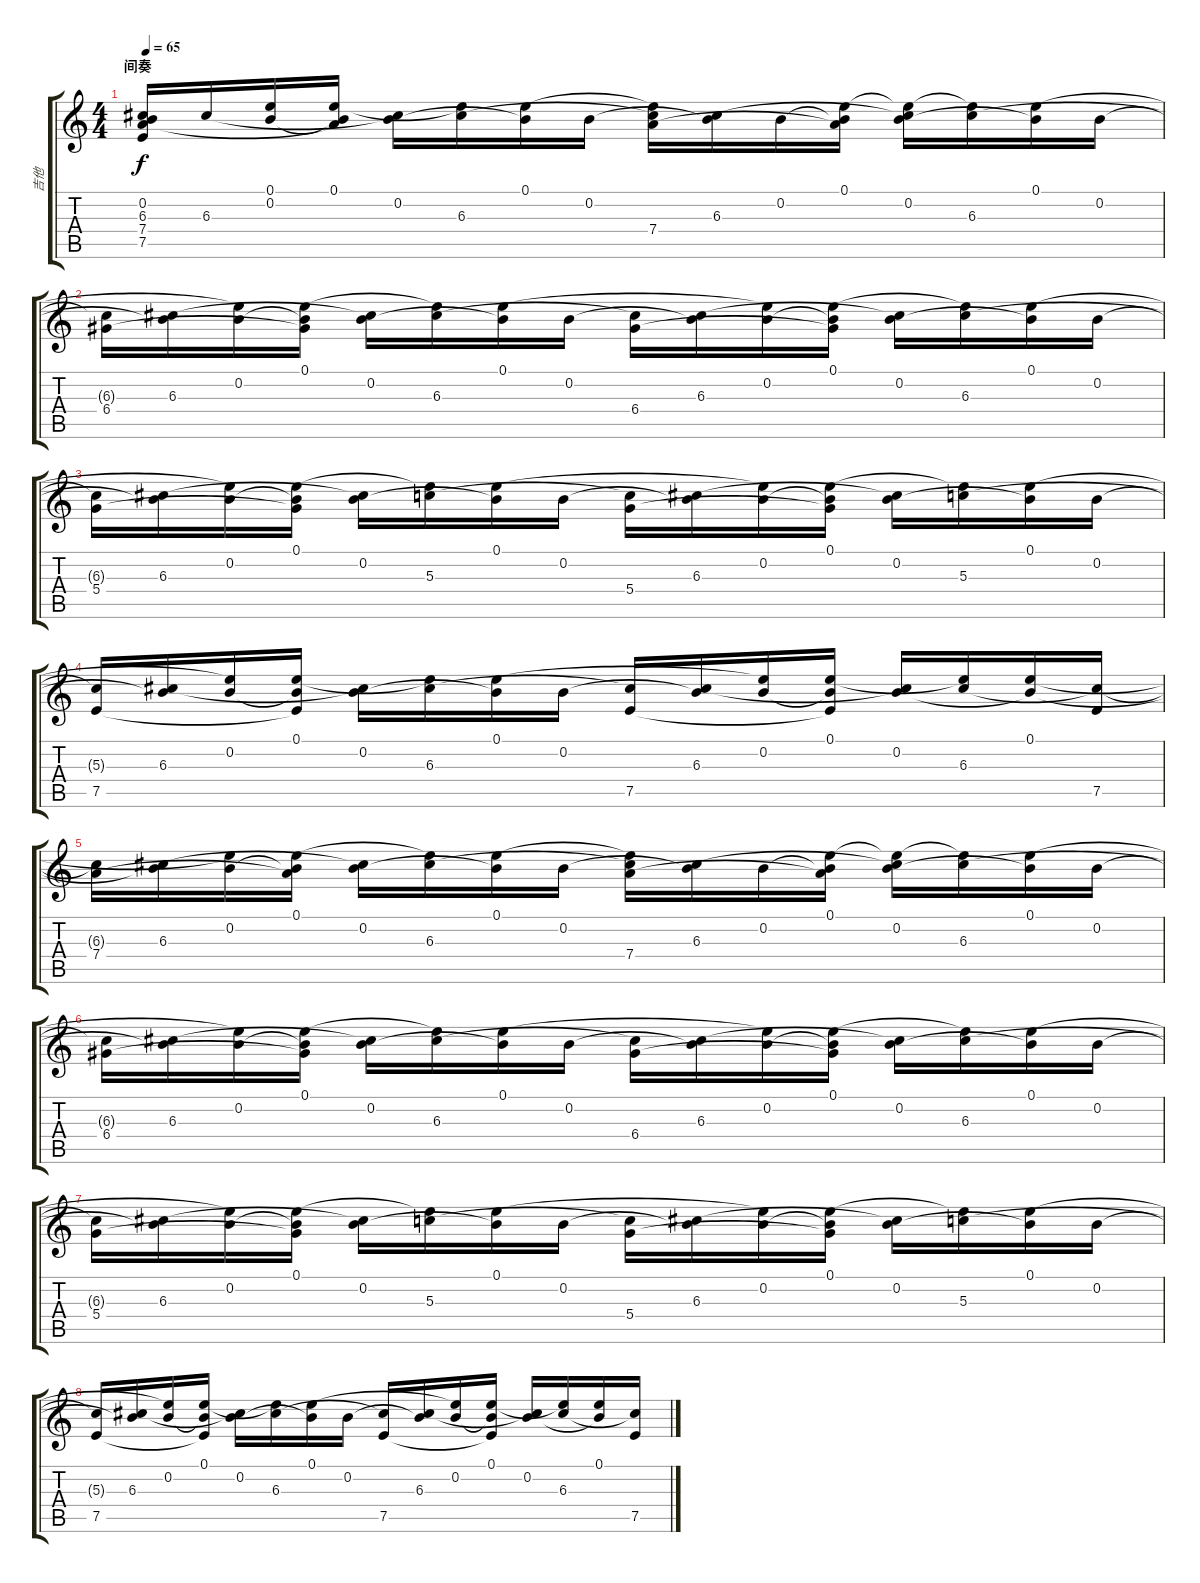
\track ("吉他" "吉他") {instrument acousticguitarnylon}
\staff {score tabs}
\tuning (E4 B3 G3 D3 A2 E2) {hide}
\ts (4 4)
\section ("" "间奏")
\tempo 65
\clef g2
\ks c
(0.2{t} 6.3{t} 7.4 7.5{t}).16{dy f} 6.3.16 (0.1{t} 0.2).16 (0.1 0.2{t} 7.4{t}).16 (0.2 6.3{t}).16 (0.1{t} 6.3).16 (0.1 0.2{t}).16 0.2.16 (0.1{t} 6.3{t} 7.4).16 (0.2{t} 6.3).16 0.2.16 (0.1 0.2{t} 7.4{t}).16 (0.1{t} 0.2 6.3{t}).16 (0.1{t} 6.3).16 (0.1 0.2{t}).16 0.2.16 |
(6.3{t} 6.4).16 (0.2{t} 6.3).16 (0.1{t} 0.2).16 (0.1 0.2{t} 6.4{t}).16 (0.2 6.3{t}).16 (0.1{t} 6.3).16 (0.1 0.2{t}).16 0.2.16 (6.3{t} 6.4).16 (0.2{t} 6.3).16 (0.1{t} 0.2).16 (0.1 0.2{t} 6.4{t}).16 (0.2 6.3{t}).16 (0.1{t} 6.3).16 (0.1 0.2{t}).16 0.2.16 |
(6.3{t} 5.4).16 (0.2{t} 6.3).16 (0.1{t} 0.2).16 (0.1 0.2{t} 5.4{t}).16 (0.2 6.3{t}).16 (0.1{t} 5.3).16 (0.1 0.2{t}).16 0.2.16 (5.3{t} 5.4).16 (0.2{t} 6.3).16 (0.1{t} 0.2).16 (0.1 0.2{t} 5.4{t}).16 (0.2 6.3{t}).16 (0.1{t} 5.3).16 (0.1 0.2{t}).16 0.2.16 |
(5.3{t} 7.5).16 (0.2{t} 6.3).16 (0.1{t} 0.2).16 (0.1 0.2{t} 7.5{t}).16 (0.2 6.3{t}).16 (0.1{t} 6.3).16 (0.1 0.2{t}).16 0.2.16 (6.3{t} 7.5).16 (0.2{t} 6.3).16 (0.1{t} 0.2).16 (0.1 0.2{t} 7.5{t}).16 (0.2 6.3{t}).16 (0.1{t} 6.3).16 (0.1 0.2{t}).16 (6.3{t} 7.5).16 |
(6.3{t} 7.4).16 (0.2{t} 6.3).16 (0.1{t} 0.2).16 (0.1 0.2{t} 7.4{t}).16 (0.2 6.3{t}).16 (0.1{t} 6.3).16 (0.1 0.2{t}).16 0.2.16 (0.1{t} 6.3{t} 7.4).16 (0.2{t} 6.3).16 0.2.16 (0.1 0.2{t} 7.4{t}).16 (0.1{t} 0.2 6.3{t}).16 (0.1{t} 6.3).16 (0.1 0.2{t}).16 0.2.16 |
(6.3{t} 6.4).16 (0.2{t} 6.3).16 (0.1{t} 0.2).16 (0.1 0.2{t} 6.4{t}).16 (0.2 6.3{t}).16 (0.1{t} 6.3).16 (0.1 0.2{t}).16 0.2.16 (6.3{t} 6.4).16 (0.2{t} 6.3).16 (0.1{t} 0.2).16 (0.1 0.2{t} 6.4{t}).16 (0.2 6.3{t}).16 (0.1{t} 6.3).16 (0.1 0.2{t}).16 0.2.16 |
(6.3{t} 5.4).16 (0.2{t} 6.3).16 (0.1{t} 0.2).16 (0.1 0.2{t} 5.4{t}).16 (0.2 6.3{t}).16 (0.1{t} 5.3).16 (0.1 0.2{t}).16 0.2.16 (5.3{t} 5.4).16 (0.2{t} 6.3).16 (0.1{t} 0.2).16 (0.1 0.2{t} 5.4{t}).16 (0.2 6.3{t}).16 (0.1{t} 5.3).16 (0.1 0.2{t}).16 0.2.16 |
(5.3{t} 7.5).16 (0.2{t} 6.3).16 (0.1{t} 0.2).16 (0.1 0.2{t} 7.5{t}).16 (0.2 6.3{t}).16 (0.1{t} 6.3).16 (0.1 0.2{t}).16 0.2.16 (6.3{t} 7.5).16 (0.2{t} 6.3).16 (0.1{t} 0.2).16 (0.1 0.2{t} 7.5{t}).16 (0.2 6.3{t}).16 (0.1{t} 6.3).16 (0.1 0.2{t}).16 (6.3{t} 7.5).16
